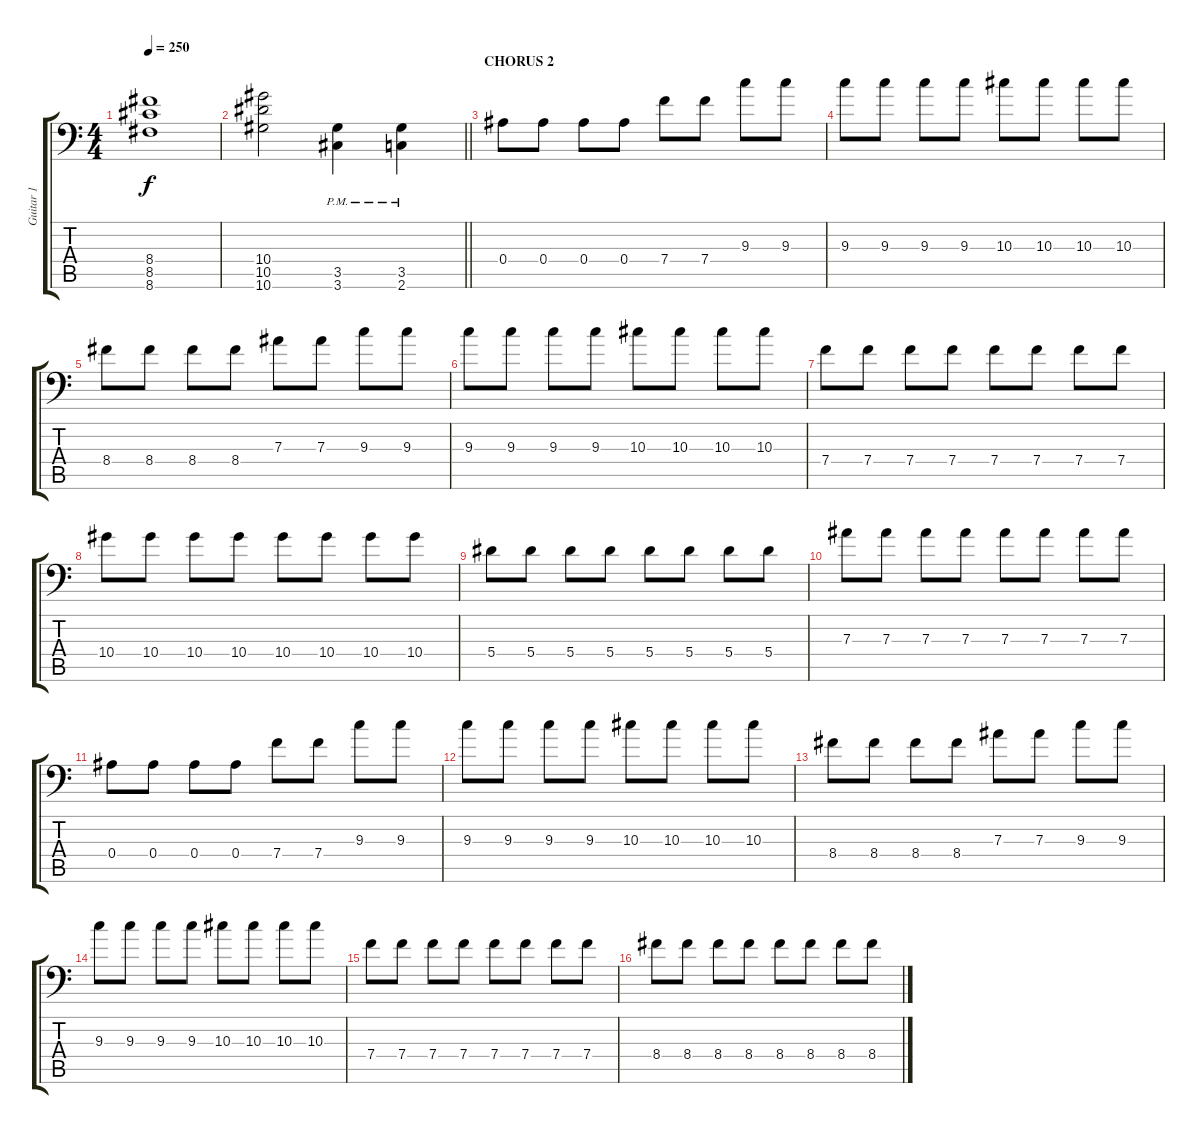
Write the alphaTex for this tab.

\track ("Guitar 1" "Guitar 1") {instrument distortionguitar}
\staff {score tabs}
\tuning (C4 G3 Eb3 Bb2 F2 Bb1) {hide}
\ts (4 4)
\tempo 250
\clef f4
\ks c
(8.4 8.5 8.6).1{dy f} |
\barLineRight lightlight
(10.4 10.5 10.6).2 (3.5{pm} 3.6{pm}).4 (3.5{pm} 2.6{pm}).4 |
\section ("" "CHORUS 2")
0.4.8 0.4.8 0.4.8 0.4.8 7.4.8 7.4.8 9.3.8 9.3.8 |
9.3.8 9.3.8 9.3.8 9.3.8 10.3.8 10.3.8 10.3.8 10.3.8 |
8.4.8 8.4.8 8.4.8 8.4.8 7.3.8 7.3.8 9.3.8 9.3.8 |
9.3.8 9.3.8 9.3.8 9.3.8 10.3.8 10.3.8 10.3.8 10.3.8 |
7.4.8 7.4.8 7.4.8 7.4.8 7.4.8 7.4.8 7.4.8 7.4.8 |
10.4.8 10.4.8 10.4.8 10.4.8 10.4.8 10.4.8 10.4.8 10.4.8 |
5.4.8 5.4.8 5.4.8 5.4.8 5.4.8 5.4.8 5.4.8 5.4.8 |
7.3.8 7.3.8 7.3.8 7.3.8 7.3.8 7.3.8 7.3.8 7.3.8 |
0.4.8 0.4.8 0.4.8 0.4.8 7.4.8 7.4.8 9.3.8 9.3.8 |
9.3.8 9.3.8 9.3.8 9.3.8 10.3.8 10.3.8 10.3.8 10.3.8 |
8.4.8 8.4.8 8.4.8 8.4.8 7.3.8 7.3.8 9.3.8 9.3.8 |
9.3.8 9.3.8 9.3.8 9.3.8 10.3.8 10.3.8 10.3.8 10.3.8 |
7.4.8 7.4.8 7.4.8 7.4.8 7.4.8 7.4.8 7.4.8 7.4.8 |
8.4.8 8.4.8 8.4.8 8.4.8 8.4.8 8.4.8 8.4.8 8.4.8
